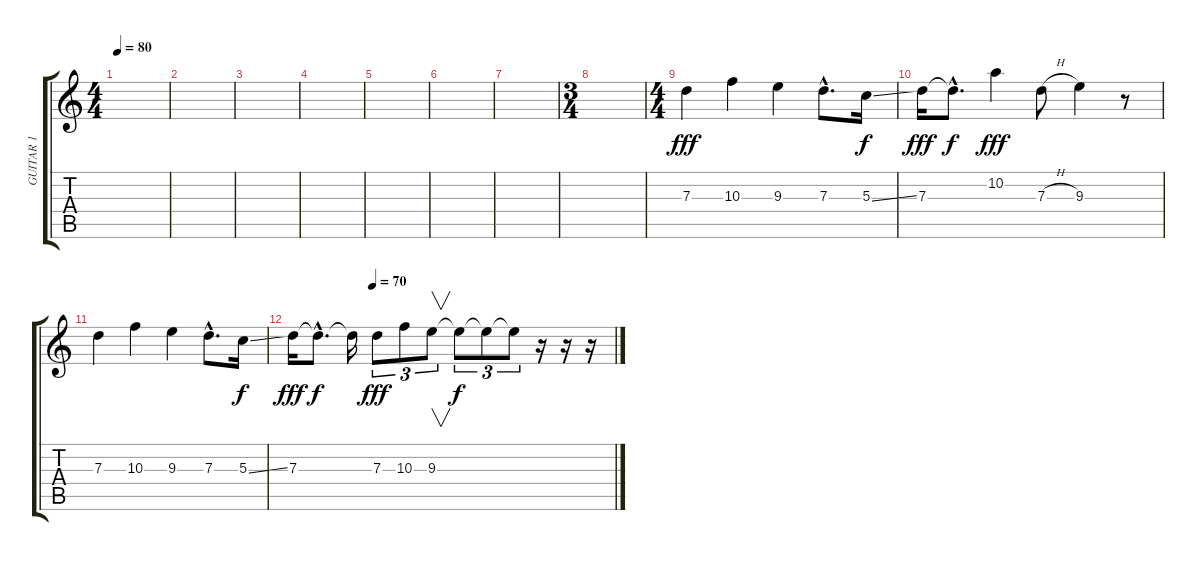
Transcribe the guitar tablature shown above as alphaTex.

\track ("GUITAR 1" "GUITAR 1") {instrument overdrivenguitar}
\staff {score tabs}
\tuning (E4 B3 G3 D3 A2 E2) {hide}
\ts (4 4)
\tempo 80
\clef g2
\ks c
|
|
|
|
|
|
|
\ts (3 4)
|
\ts (4 4)
7.3.4{dy fff} 10.3.4 9.3.4 7.3{hac}.8{d} 5.3{ss}.16{dy f} |
7.3.16{dy fff} 7.3{hac t}.8{d dy f} 10.2.4{dy fff} 7.3{h}.8 9.3.4 r.8 |
7.3.4 10.3.4 9.3.4 7.3{hac}.8{d} 5.3{ss}.16{dy f} |
\tempo (70 0.25)
7.3.16{dy fff} 7.3{hac t}.8{d dy f} 7.3{t}.16 7.3.8{tu (3 2) dy fff} 10.3.8{tu (3 2)} 9.3.8{v tu (3 2)} 9.3{t}.8{tu (3 2) dy f} 9.3{t}.8{tu (3 2)} 9.3{t}.8{tu (3 2)} r.16 r.16 r.16
